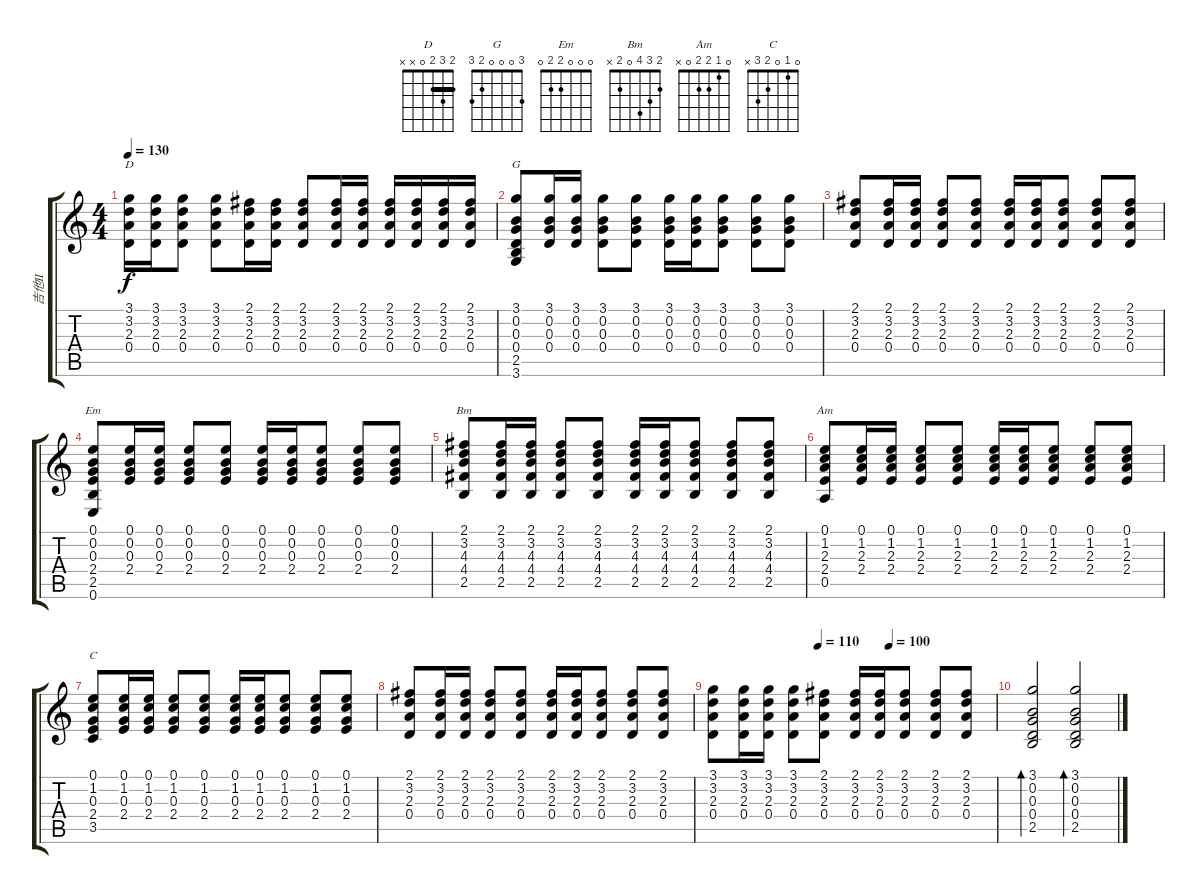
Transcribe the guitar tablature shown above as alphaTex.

\track ("吉他II" "吉他II") {instrument acousticguitarsteel}
\staff {score tabs}
\tuning (E4 B3 G3 D3 A2 E2) {hide}
\chord ("D" 2 3 2 0 x x) {barre 2}
\chord ("G" 3 0 0 0 2 3)
\chord ("Em" 0 0 0 2 2 0)
\chord ("Bm" 2 3 4 0 2 x)
\chord ("Am" 0 1 2 2 0 x)
\chord ("C" 0 1 0 2 3 x)
\ts (4 4)
\tempo 130
\clef g2
\ks c
(3.1 3.2 2.3 0.4).16{ch "D" dy f} (3.1 3.2 2.3 0.4).16 (3.1 3.2 2.3 0.4).8 (3.1 3.2 2.3 0.4).8 (2.1 3.2 2.3 0.4).16 (2.1 3.2 2.3 0.4).16 (2.1 3.2 2.3 0.4).8 (2.1 3.2 2.3 0.4).16 (2.1 3.2 2.3 0.4).16 (2.1 3.2 2.3 0.4).16 (2.1 3.2 2.3 0.4).16 (2.1 3.2 2.3 0.4).16 (2.1 3.2 2.3 0.4).16 |
(3.1 0.2 0.3 0.4 2.5 3.6).8{ch "G"} (3.1 0.2 0.3 0.4).16 (3.1 0.2 0.3 0.4).16 (3.1 0.2 0.3 0.4).8 (3.1 0.2 0.3 0.4).8 (3.1 0.2 0.3 0.4).16 (3.1 0.2 0.3 0.4).16 (3.1 0.2 0.3 0.4).8 (3.1 0.2 0.3 0.4).8 (3.1 0.2 0.3 0.4).8 |
(2.1 3.2 2.3 0.4).8 (2.1 3.2 2.3 0.4).16 (2.1 3.2 2.3 0.4).16 (2.1 3.2 2.3 0.4).8 (2.1 3.2 2.3 0.4).8 (2.1 3.2 2.3 0.4).16 (2.1 3.2 2.3 0.4).16 (2.1 3.2 2.3 0.4).8 (2.1 3.2 2.3 0.4).8 (2.1 3.2 2.3 0.4).8 |
(0.1 0.2 0.3 2.4 2.5 0.6).8{ch "Em"} (0.1 0.2 0.3 2.4).16 (0.1 0.2 0.3 2.4).16 (0.1 0.2 0.3 2.4).8 (0.1 0.2 0.3 2.4).8 (0.1 0.2 0.3 2.4).16 (0.1 0.2 0.3 2.4).16 (0.1 0.2 0.3 2.4).8 (0.1 0.2 0.3 2.4).8 (0.1 0.2 0.3 2.4).8 |
(2.1 3.2 4.3 4.4 2.5).8{ch "Bm"} (2.1 3.2 4.3 4.4 2.5).16 (2.1 3.2 4.3 4.4 2.5).16 (2.1 3.2 4.3 4.4 2.5).8 (2.1 3.2 4.3 4.4 2.5).8 (2.1 3.2 4.3 4.4 2.5).16 (2.1 3.2 4.3 4.4 2.5).16 (2.1 3.2 4.3 4.4 2.5).8 (2.1 3.2 4.3 4.4 2.5).8 (2.1 3.2 4.3 4.4 2.5).8 |
(0.1 1.2 2.3 2.4 0.5).8{ch "Am"} (0.1 1.2 2.3 2.4).16 (0.1 1.2 2.3 2.4).16 (0.1 1.2 2.3 2.4).8 (0.1 1.2 2.3 2.4).8 (0.1 1.2 2.3 2.4).16 (0.1 1.2 2.3 2.4).16 (0.1 1.2 2.3 2.4).8 (0.1 1.2 2.3 2.4).8 (0.1 1.2 2.3 2.4).8 |
(0.1 1.2 0.3 2.4 3.5).8{ch "C"} (0.1 1.2 0.3 2.4).16 (0.1 1.2 0.3 2.4).16 (0.1 1.2 0.3 2.4).8 (0.1 1.2 0.3 2.4).8 (0.1 1.2 0.3 2.4).16 (0.1 1.2 0.3 2.4).16 (0.1 1.2 0.3 2.4).8 (0.1 1.2 0.3 2.4).8 (0.1 1.2 0.3 2.4).8 |
(2.1 3.2 2.3 0.4).8 (2.1 3.2 2.3 0.4).16 (2.1 3.2 2.3 0.4).16 (2.1 3.2 2.3 0.4).8 (2.1 3.2 2.3 0.4).8 (2.1 3.2 2.3 0.4).16 (2.1 3.2 2.3 0.4).16 (2.1 3.2 2.3 0.4).8 (2.1 3.2 2.3 0.4).8 (2.1 3.2 2.3 0.4).8 |
\tempo (110 0.375)
\tempo (100 0.625)
(3.1 3.2 2.3 0.4).8 (3.1 3.2 2.3 0.4).16 (3.1 3.2 2.3 0.4).16 (3.1 3.2 2.3 0.4).8 (2.1 3.2 2.3 0.4).8 (2.1 3.2 2.3 0.4).16 (2.1 3.2 2.3 0.4).16 (2.1 3.2 2.3 0.4).8 (2.1 3.2 2.3 0.4).8 (2.1 3.2 2.3 0.4).8 |
(3.1 0.2 0.3 0.4 2.5).2{bd 480} (3.1 0.2 0.3 0.4 2.5).2{bd 480}
